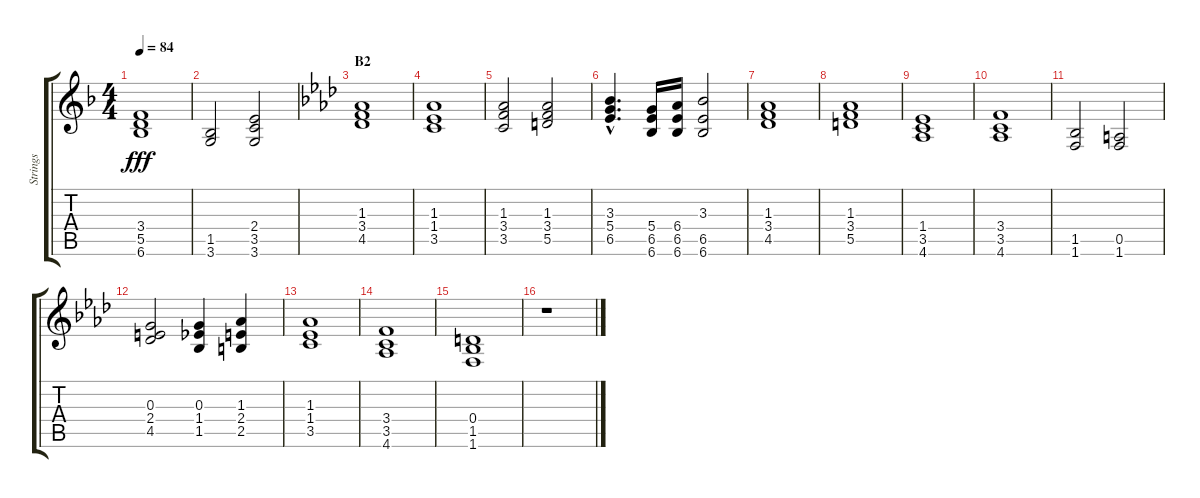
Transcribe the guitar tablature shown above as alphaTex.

\track ("Strings" "Strings") {instrument stringensemble1}
\staff {score tabs}
\tuning (E5 B4 G4 D4 A3 E3) {hide}
\ts (4 4)
\tempo 84
\clef g2
\ks f
(3.4 5.5 6.6).1{dy fff} |
(1.5 3.6).2 (2.4 3.5 3.6).2 |
\section ("" "B2")
\ks ab
(1.3 3.4 4.5).1 |
(1.3 1.4 3.5).1 |
(1.3 3.4 3.5).2 (1.3 3.4 5.5).2 |
(3.3{hac} 5.4{hac} 6.5{hac}).4{d} (5.4 6.5 6.6).16 (6.4 6.5 6.6).16 (3.3 6.5 6.6).2 |
(1.3 3.4 4.5).1 |
(1.3 3.4 5.5).1 |
(1.4 3.5 4.6).1 |
(3.4 3.5 4.6).1 |
(1.5 1.6).2 (0.5 1.6).2 |
(0.3 2.4 4.5).2 (0.3 1.4 1.5).4 (1.3 2.4 2.5).4 |
(1.3 1.4 3.5).1 |
(3.4 3.5 4.6).1 |
(0.4 1.5 1.6).1 |
r.1
